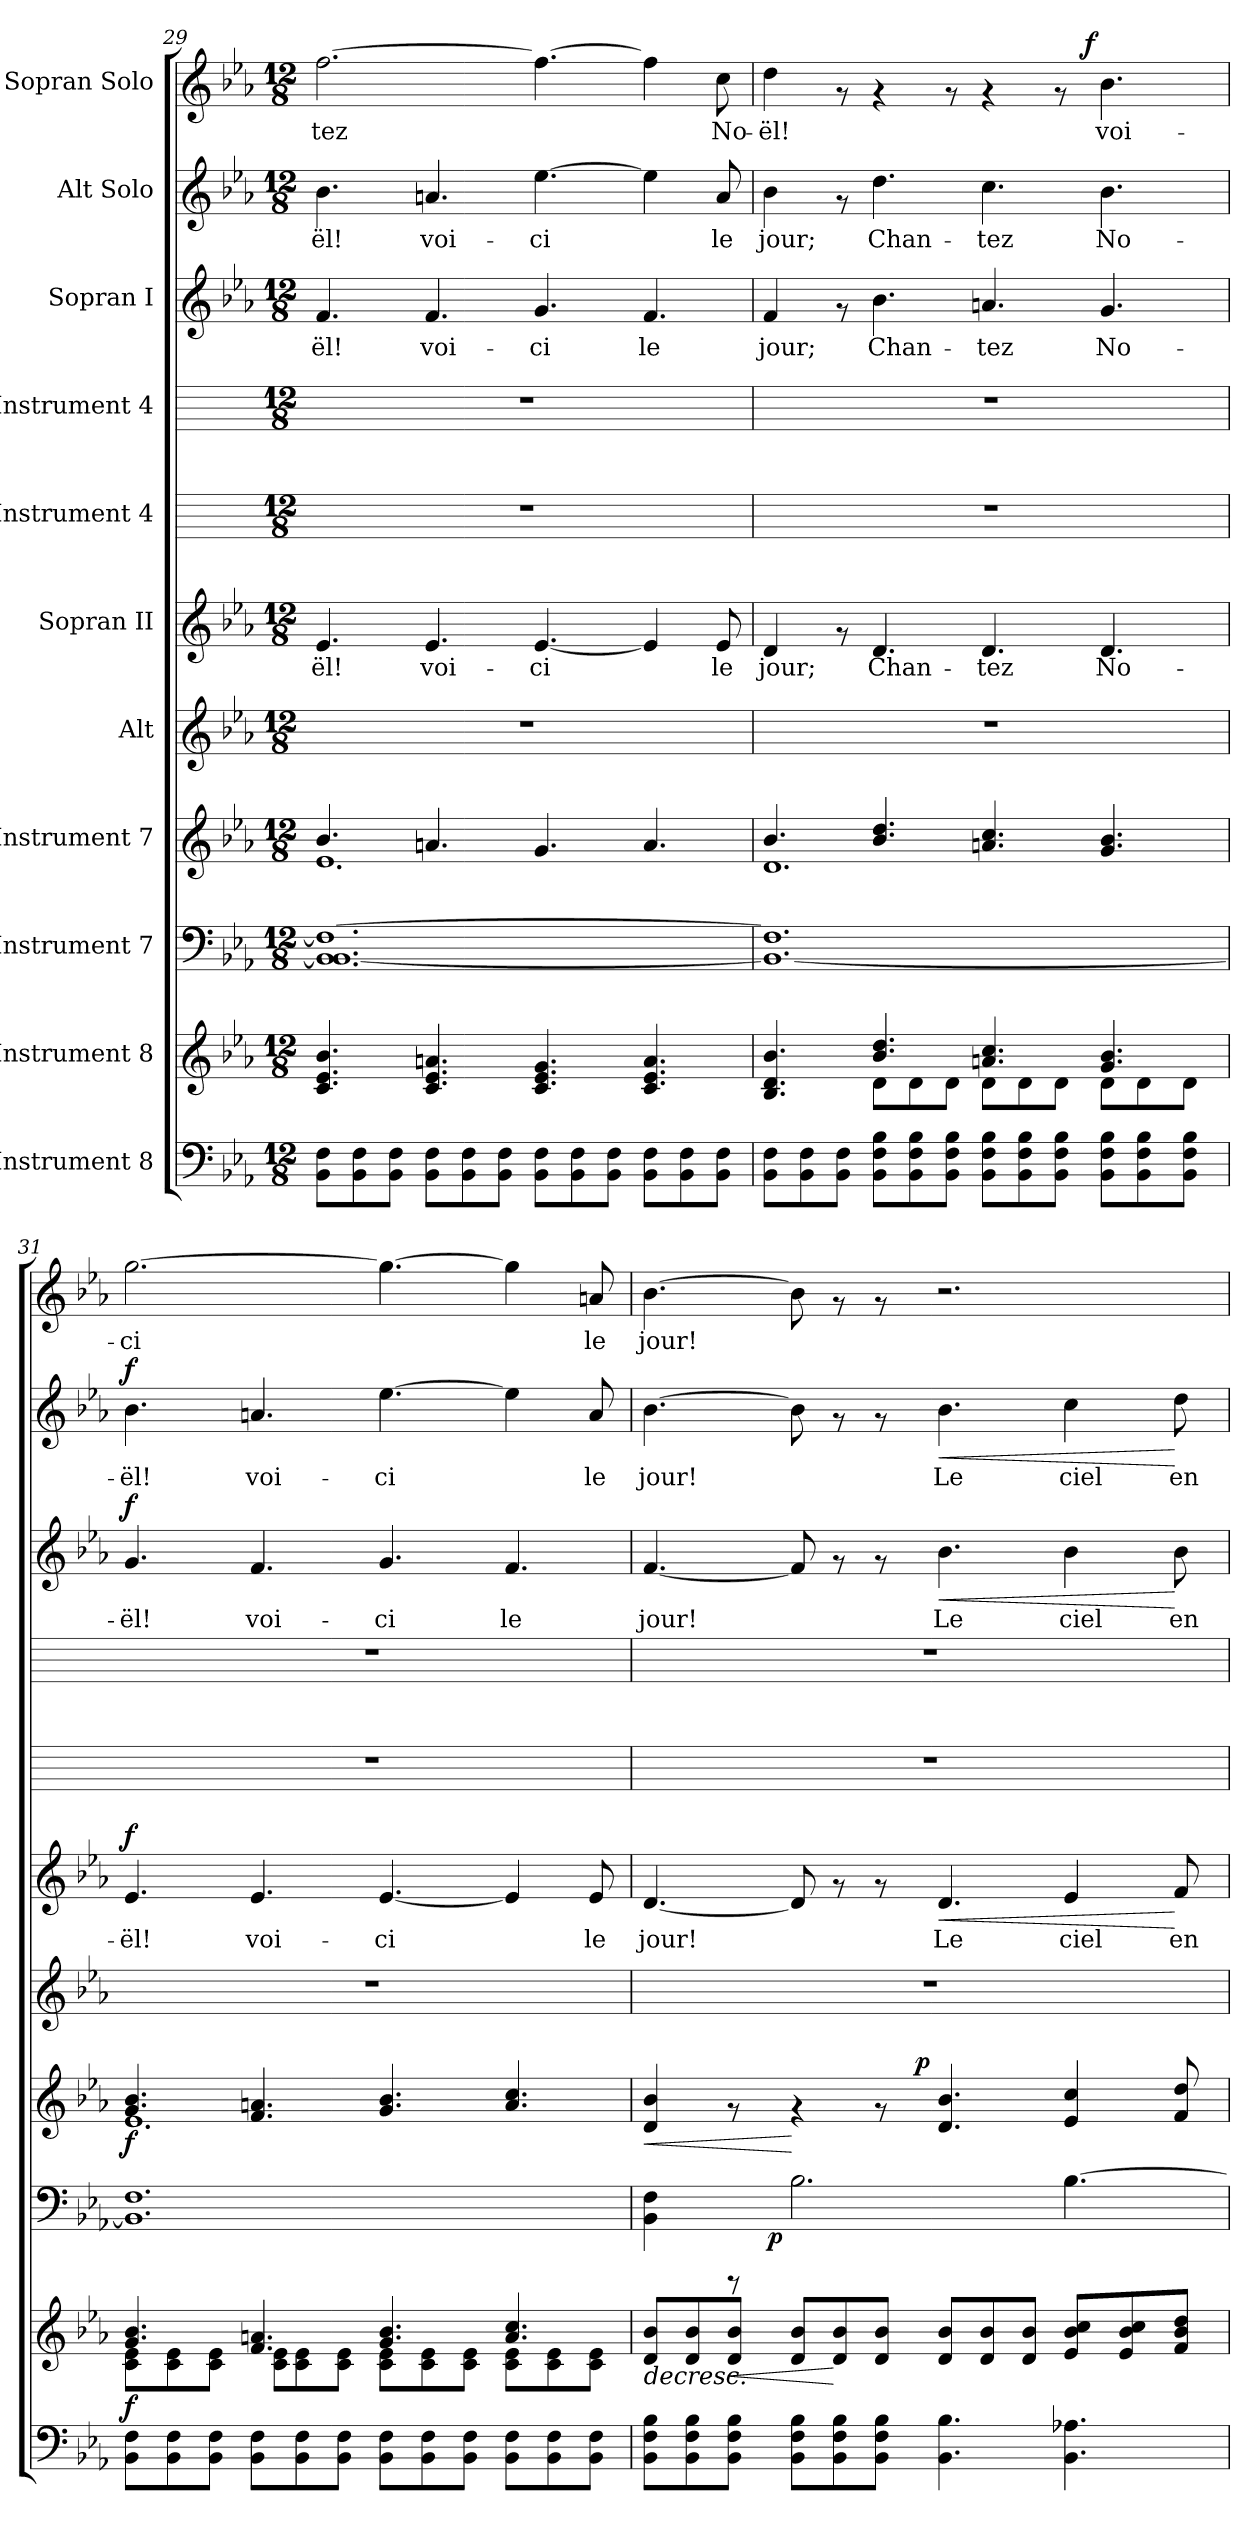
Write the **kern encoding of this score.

**kern	**dynam	**kern	**dynam	**kern	**dynam	**kern	**dynam	**kern	**kern	**text	**dynam	**kern	**kern	**kern	**text	**dynam	**kern	**text	**dynam	**kern	**text	**dynam
*part11	*part11	*part10	*part10	*part9	*part9	*part8	*part8	*part7	*part6	*part6	*part6	*part5	*part4	*part3	*part3	*part3	*part2	*part2	*part2	*part1	*part1	*part1
*staff11	*staff11	*staff10	*staff10	*staff9	*staff9	*staff8	*staff8	*staff7	*staff6	*staff6	*staff6	*staff5	*staff4	*staff3	*staff3	*staff3	*staff2	*staff2	*staff2	*staff1	*staff1	*staff1
*I"Instrument 8	*	*I"Instrument 8	*	*I"Instrument 7	*	*I"Instrument 7	*	*I"Alt	*I"Sopran II	*	*	*I"Instrument 4	*I"Instrument 4	*I"Sopran I	*	*	*I"Alt Solo	*	*	*I"Sopran Solo	*	*
*clefF4	*	*clefG2	*	*clefF4	*	*clefG2	*	*clefG2	*clefG2	*	*	*	*	*clefG2	*	*	*clefG2	*	*	*clefG2	*	*
*k[b-e-a-]	*	*k[b-e-a-]	*	*k[b-e-a-]	*	*k[b-e-a-]	*	*k[b-e-a-]	*k[b-e-a-]	*	*	*k[]	*k[]	*k[b-e-a-]	*	*	*k[b-e-a-]	*	*	*k[b-e-a-]	*	*
*E-:	*	*E-:	*	*E-:	*	*E-:	*	*E-:	*E-:	*	*	*C:	*C:	*E-:	*	*	*E-:	*	*	*E-:	*	*
*M12/8	*	*M12/8	*	*M12/8	*	*M12/8	*	*M12/8	*M12/8	*	*	*M12/8	*M12/8	*M12/8	*	*	*M12/8	*	*	*M12/8	*	*
=29	=29	=29	=29	=29	=29	=29	=29	=29	=29	=29	=29	=29	=29	=29	=29	=29	=29	=29	=29	=29	=29	=29
*	*	*	*	*	*	*^	*	*	*	*	*	*	*	*	*	*	*	*	*	*	*	*
!	!	!	!	!	!	!	!	!	!	!	!LO:LY:b:cj	!	!	!	!	!LO:LY:b:cj	!	!	!LO:LY:b:cj	!	!	!LO:LY:b:cj	!
8F\ 8BB-\L	.	4.b-/ 4.e-/ 4.c/	.	1.F_> 1.BB-] [>1.BB-	.	4.b-/	1.e-	.	1.r	4.e-/	-ël!	.	1.r	1.r	4.f/	-ël!	.	4.b-\	-ël!	.	[>2.ff\	-tez	.
8F\ 8BB-\	.	.	.	.	.	.	.	.	.	.	.	.	.	.	.	.	.	.	.	.	.	.	.
8BB-\ 8F\J	.	.	.	.	.	.	.	.	.	.	.	.	.	.	.	.	.	.	.	.	.	.	.
!	!	!	!	!	!	!	!	!	!	!	!LO:LY:b:cj	!	!	!	!	!LO:LY:b:cj	!	!	!LO:LY:b:cj	!	!	!	!
8BB-\ 8F\L	.	4.e-/ 4.c/ 4.an/	.	.	.	4.an/	.	.	.	4.e-/	voi-	.	.	.	4.f/	voi-	.	4.an/	voi-	.	.	.	.
8BB-\ 8F\	.	.	.	.	.	.	.	.	.	.	.	.	.	.	.	.	.	.	.	.	.	.	.
8BB-\ 8F\J	.	.	.	.	.	.	.	.	.	.	.	.	.	.	.	.	.	.	.	.	.	.	.
!	!	!	!	!	!	!	!	!	!	!	!LO:LY:b:cj	!	!	!	!	!LO:LY:b:cj	!	!	!LO:LY:b:cj	!	!	!LO:LY:b:cj	!
8F\ 8BB-\L	.	4.g/ 4.e-/ 4.c/	.	.	.	4.g/	.	.	.	[<4.e-/	-ci	.	.	.	4.g/	-ci	.	[>4.ee-\	-ci	.	4.ff\_>	.	.
8BB-\ 8F\	.	.	.	.	.	.	.	.	.	.	.	.	.	.	.	.	.	.	.	.	.	.	.
8F\ 8BB-\J	.	.	.	.	.	.	.	.	.	.	.	.	.	.	.	.	.	.	.	.	.	.	.
!	!	!	!	!	!	!	!	!	!	!	!LO:LY:b:cj	!	!	!	!	!LO:LY:b:cj	!	!	!LO:LY:b:cj	!	!	!LO:LY:b:cj	!
8F\ 8BB-\L	.	4.e-/ 4.c/ 4.a/	.	.	.	4.a/	.	.	.	4e-/]	.	.	.	.	4.f/	le	.	4ee-\]	.	.	4ff\]	.	.
8BB-\ 8F\	.	.	.	.	.	.	.	.	.	.	.	.	.	.	.	.	.	.	.	.	.	.	.
!	!	!	!	!	!	!	!	!	!	!	!LO:LY:b:cj	!	!	!	!	!	!	!	!LO:LY:b:cj	!	!	!LO:LY:b:cj	!
8BB-\ 8F\J	.	.	.	.	.	.	.	.	.	8e-/	le	.	.	.	.	.	.	8a/	le	.	8cc\	No-	.
!!LO:PB:g=z
=30	=30	=30	=30	=30	=30	=30	=30	=30	=30	=30	=30	=30	=30	=30	=30	=30	=30	=30	=30	=30	=30	=30	=30
*	*	*^	*	*	*	*	*	*	*	*	*	*	*	*	*	*	*	*	*	*	*	*	*
!	!	!	!	!	!	!	!	!	!	!	!	!LO:LY:b:cj	!	!	!	!	!LO:LY:b:cj	!	!	!LO:LY:b:cj	!	!	!LO:LY:b:cj	!
*	*	*	*	*	*	*	*	*	*	*	*	*	*	*	*	*	*	*	*	*	*	*^	*	*
8BB-\ 8F\L	.	4.d/ 4.B-/ 4.b-/	4.ryy	.	1.F] 1.BB-_<	.	4.b-/	1.d	.	1.r	4d/	jour;	.	1.r	1.r	4f/	jour;	.	4b-\	jour;	.	4dd\	1ryy	-ël!	.
8F\ 8BB-\	.	.	.	.	.	.	.	.	.	.	.	.	.	.	.	.	.	.	.	.	.	.	.	.	.
8BB-\ 8F\J	.	.	.	.	.	.	.	.	.	.	8rf	.	.	.	.	8rf	.	.	8rf	.	.	8rf	.	.	.
!	!	!	!	!	!	!	!	!	!	!	!	!LO:LY:b:cj	!	!	!	!	!LO:LY:b:cj	!	!	!LO:LY:b:cj	!	!	!	!	!
8B-\ 8BB-\ 8F\L	.	4.b-/ 4.dd/	8d\L	.	.	.	4.dd/ 4.b-/	.	.	.	4.d/	Chan-	.	.	.	4.b-\	Chan-	.	4.dd\	Chan-	.	4rf	.	.	.
8B-\ 8BB-\ 8F\	.	.	8d\	.	.	.	.	.	.	.	.	.	.	.	.	.	.	.	.	.	.	.	.	.	.
8F\ 8BB-\ 8B-\J	.	.	8d\J	.	.	.	.	.	.	.	.	.	.	.	.	.	.	.	.	.	.	8rf	.	.	.
!	!	!	!	!	!	!	!	!	!	!	!	!LO:LY:b:cj	!	!	!	!	!LO:LY:b:cj	!	!	!LO:LY:b:cj	!	!	!	!	!
8B-\ 8F\ 8BB-\L	.	4.cc/ 4.an/	8d\L	.	.	.	4.an/ 4.cc/	.	.	.	4.d/	-tez	.	.	.	4.an/	-tez	.	4.cc\	-tez	.	4rf	.	.	.
8F\ 8BB-\ 8B-\	.	.	8d\	.	.	.	.	.	.	.	.	.	.	.	.	.	.	.	.	.	.	.	.	.	.
8B-\ 8F\ 8BB-\J	.	.	8d\J	.	.	.	.	.	.	.	.	.	.	.	.	.	.	.	.	.	.	8rf	16.ryy	.	.
!	!	!	!	!	!	!	!	!	!	!	!	!	!	!	!	!	!	!	!	!	!	!	!	!	!LO:DY:a
.	.	.	.	.	.	.	.	.	.	.	.	.	.	.	.	.	.	.	.	.	.	.	4ryy	.	f
!	!	!	!	!	!	!	!	!	!	!	!	!LO:LY:b:cj	!	!	!	!	!LO:LY:b:cj	!	!	!LO:LY:b:cj	!	!	!	!LO:LY:b:cj	!
8F\ 8BB-\ 8B-\L	.	4.b-/ 4.g/	8d\L	.	.	.	4.g/ 4.b-/	.	.	.	4.d/	No-	.	.	.	4.g/	No-	.	4.b-\	No-	.	4.b-\	.	voi-	.
8B-\ 8BB-\ 8F\	.	.	8d\	.	.	.	.	.	.	.	.	.	.	.	.	.	.	.	.	.	.	.	.	.	.
.	.	.	.	.	.	.	.	.	.	.	.	.	.	.	.	.	.	.	.	.	.	.	8ryy	.	.
8B-\ 8F\ 8BB-\J	.	.	8d\J	.	.	.	.	.	.	.	.	.	.	.	.	.	.	.	.	.	.	.	.	.	.
.	.	.	.	.	.	.	.	.	.	.	.	.	.	.	.	.	.	.	.	.	.	.	32ryy	.	.
=31	=31	=31	=31	=31	=31	=31	=31	=31	=31	=31	=31	=31	=31	=31	=31	=31	=31	=31	=31	=31	=31	=31	=31	=31	=31
!	!LO:DY:a	!	!	!	!	!	!	!	!LO:DY:b	!	!	!LO:LY:b:cj	!LO:DY:a	!	!	!	!LO:LY:b:cj	!LO:DY:a	!	!LO:LY:b:cj	!LO:DY:a	!	!	!LO:LY:b:cj	!
*	*	*	*	*	*	*	*	*	*	*	*	*	*	*	*	*	*	*	*	*	*	*v	*v	*	*
8F\ 8BB-\L	f	4.g/ 4.b-/	8e-\ 8c\L	.	1.F 1.BB-]	.	4.g/ 4.b-/	1.e-	f	1.r	4.e-/	-ël!	f	1.r	1.r	4.g/	-ël!	f	4.b-\	-ël!	f	[>2.gg\	-ci	.
8BB-\ 8F\	.	.	8c\ 8e-\	.	.	.	.	.	.	.	.	.	.	.	.	.	.	.	.	.	.	.	.	.
8F\ 8BB-\J	.	.	8c\ 8e-\J	.	.	.	.	.	.	.	.	.	.	.	.	.	.	.	.	.	.	.	.	.
!	!	!	!	!	!	!	!	!	!	!	!	!LO:LY:b:cj	!	!	!	!	!LO:LY:b:cj	!	!	!LO:LY:b:cj	!	!	!	!
8BB-\ 8F\L	.	4.f/ 4.an/	8e-\ 8c\L	.	.	.	4.f/ 4.an/	.	.	.	4.e-/	voi-	.	.	.	4.f/	voi-	.	4.an/	voi-	.	.	.	.
8BB-\ 8F\	.	.	8c\ 8e-\	.	.	.	.	.	.	.	.	.	.	.	.	.	.	.	.	.	.	.	.	.
8F\ 8BB-\J	.	.	8c\ 8e-\J	.	.	.	.	.	.	.	.	.	.	.	.	.	.	.	.	.	.	.	.	.
!	!	!	!	!	!	!	!	!	!	!	!	!LO:LY:b:cj	!	!	!	!	!LO:LY:b:cj	!	!	!LO:LY:b:cj	!	!	!LO:LY:b:cj	!
8F\ 8BB-\L	.	4.g/ 4.b-/	8c\ 8e-\L	.	.	.	4.b-/ 4.g/	.	.	.	[<4.e-/	-ci	.	.	.	4.g/	-ci	.	[>4.ee-\	-ci	.	4.gg\_>	.	.
8BB-\ 8F\	.	.	8c\ 8e-\	.	.	.	.	.	.	.	.	.	.	.	.	.	.	.	.	.	.	.	.	.
8BB-\ 8F\J	.	.	8e-\ 8c\J	.	.	.	.	.	.	.	.	.	.	.	.	.	.	.	.	.	.	.	.	.
!	!	!	!	!	!	!	!	!	!	!	!	!LO:LY:b:cj	!	!	!	!	!LO:LY:b:cj	!	!	!LO:LY:b:cj	!	!	!LO:LY:b:cj	!
8F\ 8BB-\L	.	4.a/ 4.cc/	8e-\ 8c\L	.	.	.	4.a/ 4.cc/	.	.	.	4e-/]	.	.	.	.	4.f/	le	.	4ee-\]	.	.	4gg\]	.	.
8BB-\ 8F\	.	.	8c\ 8e-\	.	.	.	.	.	.	.	.	.	.	.	.	.	.	.	.	.	.	.	.	.
!	!	!	!	!	!	!	!	!	!	!	!	!LO:LY:b:cj	!	!	!	!	!	!	!	!LO:LY:b:cj	!	!	!LO:LY:b:cj	!
8F\ 8BB-\J	.	.	8e-\ 8c\J	.	.	.	.	.	.	.	8e-/	le	.	.	.	.	.	.	8a/	le	.	8an/	le	.
=32	=32	=32	=32	=32	=32	=32	=32	=32	=32	=32	=32	=32	=32	=32	=32	=32	=32	=32	=32	=32	=32	=32	=32	=32
!	!	!	!	!LO:HP:b	!	!	!	!	!LO:HP:b	!	!	!LO:LY:b:cj	!	!	!	!	!LO:LY:b:cj	!	!	!LO:LY:b:cj	!	!	!LO:LY:b:cj	!
*	*	*v	*v	*	*^	*	*	*	*	*	*	*	*	*	*	*	*	*	*	*	*	*	*	*
8F\ 8BB-\ 8B-\L	.	8b-/ 8d/L	>	4BB-\ 4F\	4ryy	.	4b-/ 4d/	2ryy	<	1.r	[<4.d/	jour!	.	1.r	1.r	[<4.f/	jour!	.	[>4.b-\	jour!	.	[>4.b-\	jour!	.
8B-\ 8BB-\ 8F\	.	8b-/ 8d/	.	.	.	.	.	.	.	.	.	.	.	.	.	.	.	.	.	.	.	.	.	.
!	!	!	!LO:HP:b	!	!	!	!	!	!	!	!	!	!	!	!	!	!	!	!	!	!	!	!	!
8B-\ 8F\ 8BB-\J	.	8d/ 8b-/J	<	8rCCC	16ryy	.	8rf	.	.	.	.	.	.	.	.	.	.	.	.	.	.	.	.	.
.	.	.	.	.	64ryy	.	.	.	.	.	.	.	.	.	.	.	.	.	.	.	.	.	.	.
!	!	!	!	!	!	!LO:DY:b	!	!	!	!	!	!	!	!	!	!	!	!	!	!	!	!	!	!
.	.	.	.	.	1ryy	p	.	.	.	.	.	.	.	.	.	.	.	.	.	.	.	.	.	.
!	!	!	!	!	!	!	!	!	!	!	!	!LO:LY:b:cj	!	!	!	!	!LO:LY:b:cj	!	!	!LO:LY:b:cj	!	!	!LO:LY:b:cj	!
8B-\ 8F\ 8BB-\L	.	8b-/ 8d/L	]	2.B-\	.	.	4rf	.	[	.	8d/]	.	.	.	.	8f/]	.	.	8b-\]	.	.	8b-\]	.	.
8B-\ 8F\ 8BB-\	.	8b-/ 8d/	[	.	.	.	.	8ryy	.	.	8rf	.	.	.	.	8rf	.	.	8rf	.	.	8rf	.	.
8F\ 8BB-\ 8B-\J	.	8d/ 8b-/J	.	.	.	.	8rf	16ryy	.	.	8rf	.	.	.	.	8rf	.	.	8rf	.	.	8rf	.	.
.	.	.	.	.	.	.	.	64ryy	.	.	.	.	.	.	.	.	.	.	.	.	.	.	.	.
!	!	!	!	!	!	!	!	!	!LO:DY:a	!	!	!	!	!	!	!	!	!	!	!	!	!	!	!
.	.	.	.	.	.	.	.	2ryy	p	.	.	.	.	.	.	.	.	.	.	.	.	.	.	.
!	!	!	!	!	!	!	!	!	!	!	!	!LO:LY:b:cj	!LO:HP:b	!	!	!	!LO:LY:b:cj	!LO:HP:b	!	!LO:LY:b:cj	!LO:HP:b	!	!	!
4.BB-\ 4.B-\	.	8d/ 8b-/L	.	.	.	.	4.b-/ 4.d/	.	.	.	4.d/	Le	<	.	.	4.b-\	Le	<	4.b-\	Le	<	2.r	.	.
.	.	8b-/ 8d/	.	.	.	.	.	.	.	.	.	.	.	.	.	.	.	.	.	.	.	.	.	.
.	.	8d/ 8b-/J	.	.	.	.	.	.	.	.	.	.	.	.	.	.	.	.	.	.	.	.	.	.
!	!	!	!	!	!	!	!	!	!	!	!	!LO:LY:b:cj	!	!	!	!	!LO:LY:b:cj	!	!	!LO:LY:b:cj	!	!	!	!
4.A-X\ 4.BB-\	.	8b-/ 8e-/ 8cc/L	.	[<4.B-\	.	.	4cc/ 4e-/	.	.	.	4e-/	ciel	.	.	.	4b-\	ciel	.	4cc\	ciel	.	.	.	.
.	.	.	.	.	.	.	.	4ryy	.	.	.	.	.	.	.	.	.	.	.	.	.	.	.	.
.	.	8b-/ 8e-/ 8cc/	.	.	.	.	.	.	.	.	.	.	.	.	.	.	.	.	.	.	.	.	.	.
.	.	.	.	.	8ryy	.	.	.	.	.	.	.	.	.	.	.	.	.	.	.	.	.	.	.
!	!	!	!	!	!	!	!	!	!	!	!	!LO:LY:b:cj	!	!	!	!	!LO:LY:b:cj	!	!	!LO:LY:b:cj	!	!	!	!
.	.	8dd/ 8b-/ 8f/J	.	.	.	.	8dd/ 8f/	.	.	.	8f/	en-	[	.	.	8b-\	en-	[	8dd\	en-	[	.	.	.
.	.	.	.	.	32.ryy	.	.	32.ryy	.	.	.	.	.	.	.	.	.	.	.	.	.	.	.	.
*	*	*	*	*v	*v	*	*	*	*	*	*	*	*	*	*	*	*	*	*	*	*	*	*	*
*	*	*	*	*	*	*v	*v	*	*	*	*	*	*	*	*	*	*	*	*	*	*	*	*
=	=	=	=	=	=	=	=	=	=	=	=	=	=	=	=	=	=	=	=	=	=	=
*-	*-	*-	*-	*-	*-	*-	*-	*-	*-	*-	*-	*-	*-	*-	*-	*-	*-	*-	*-	*-	*-	*-
